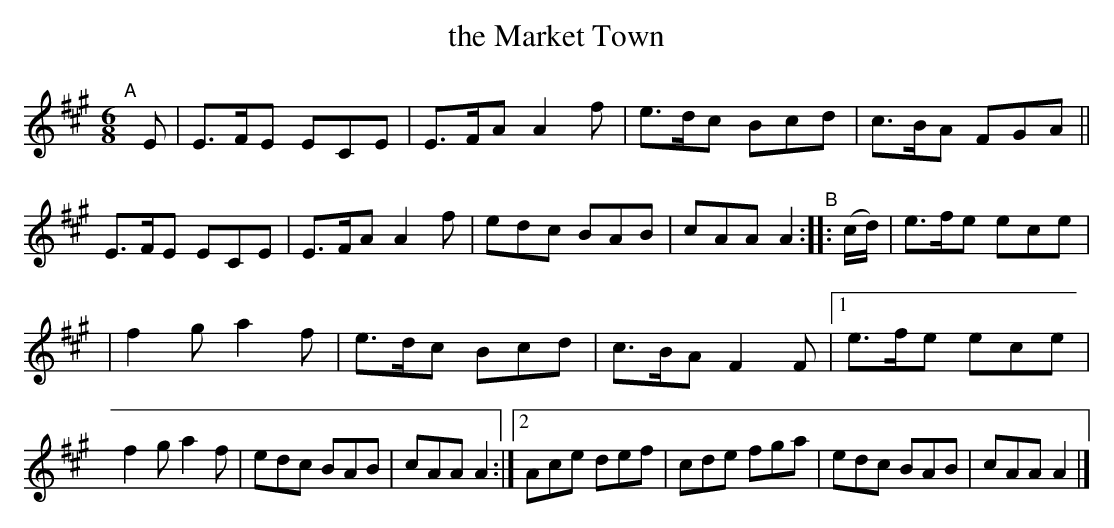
X:1
T: the Market Town
M: 6/8
L: 1/8
K: A
"^A"[|] E \
|  E>FE ECE | E>FA A2f | e>dc Bcd | c>BA FGA \
|| E>FE ECE | E>FA A2f | edc  BAB | cAA  A2 "^B":: (c/d/) \
| e>fe ece |
| f2g a2f | e>dc Bcd | c>BA F2F |\
[1 e>fe ece | f2g a2f | edc BAB | cAA A2 :|\
[2 Ace  def | cde fga | edc BAB | cAA A2 |]
